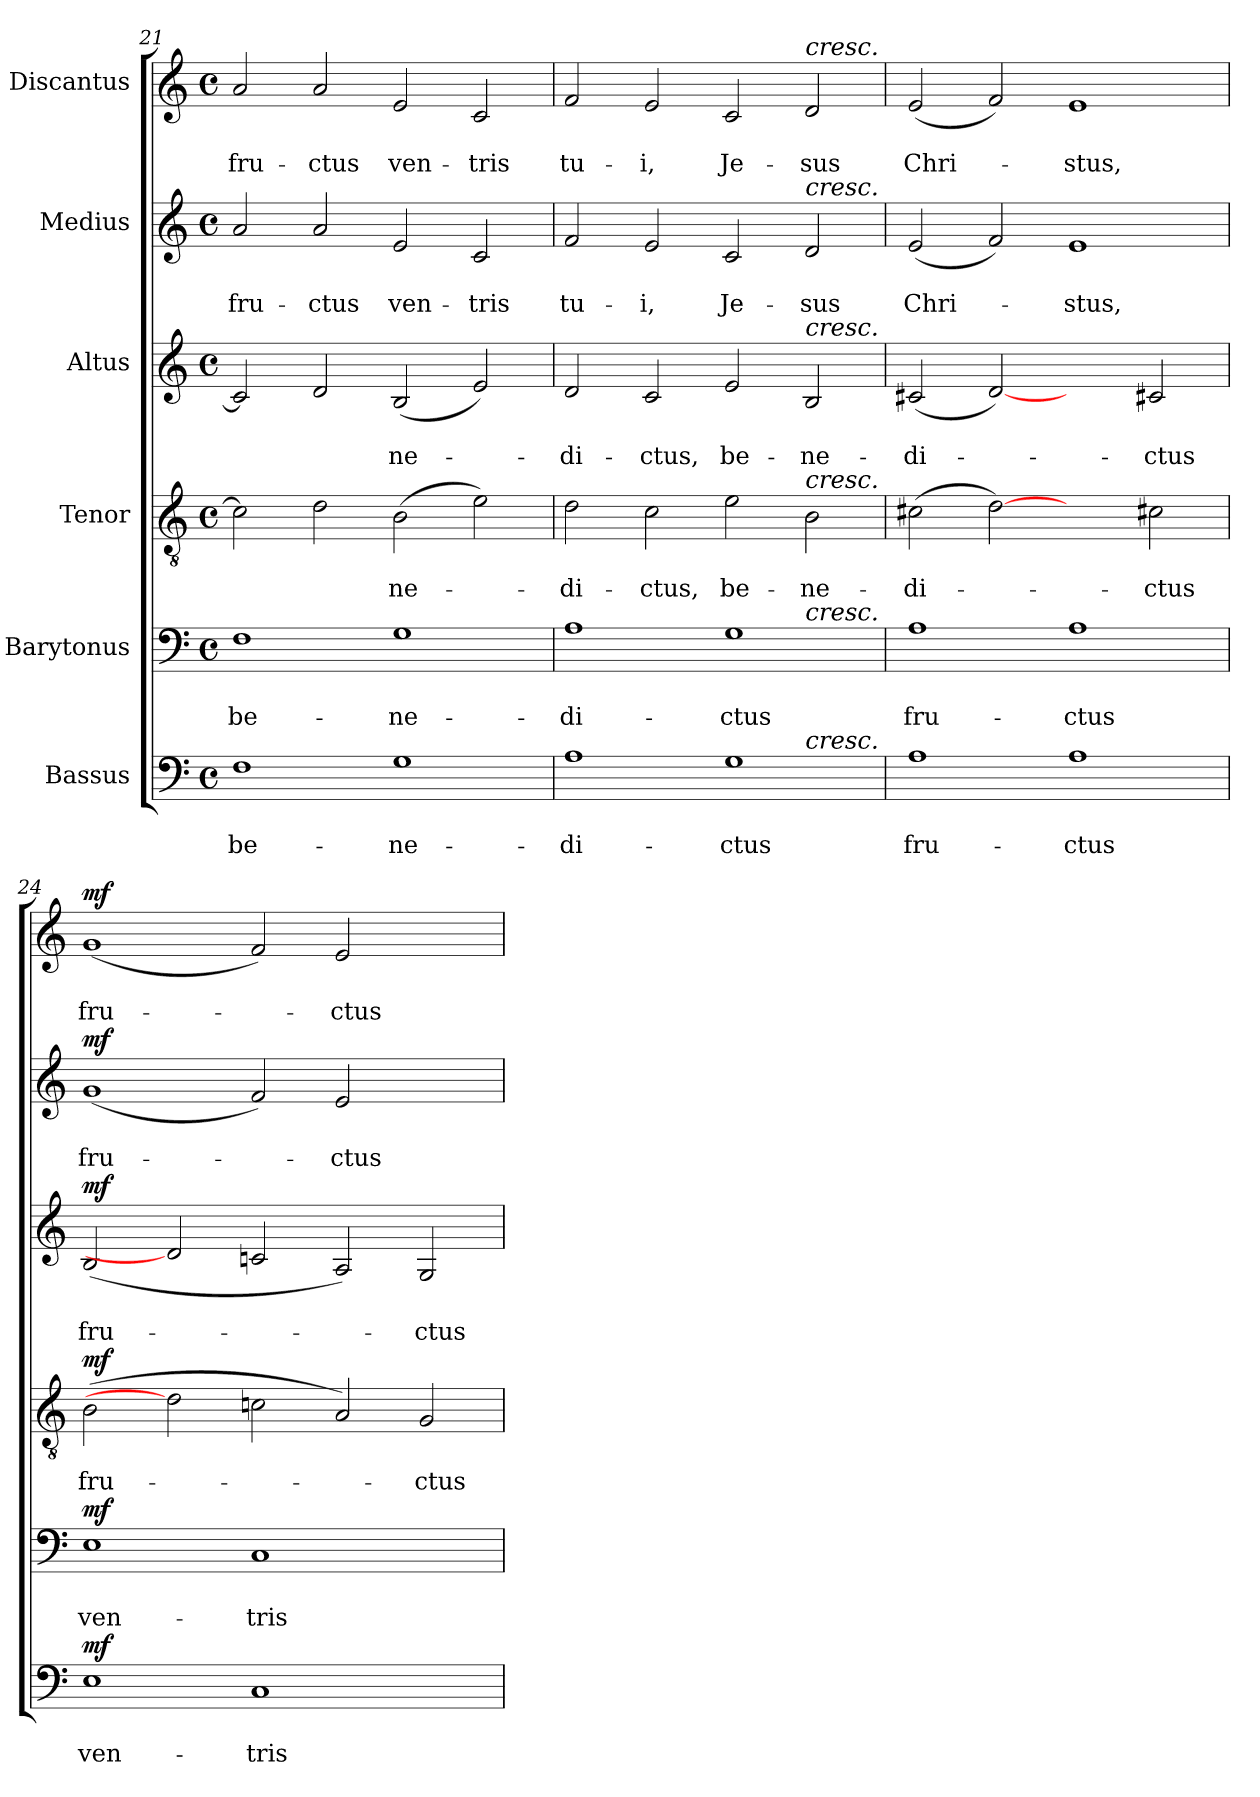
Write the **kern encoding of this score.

**kern	**text	**text	**dynam	**kern	**text	**text	**dynam	**kern	**text	**text	**dynam	**kern	**text	**text	**dynam	**kern	**text	**text	**dynam	**kern	**text	**text	**dynam
*part6	*part6	*part6	*part6	*part5	*part5	*part5	*part5	*part4	*part4	*part4	*part4	*part3	*part3	*part3	*part3	*part2	*part2	*part2	*part2	*part1	*part1	*part1	*part1
*staff6	*staff6	*staff6	*staff6	*staff5	*staff5	*staff5	*staff5	*staff4	*staff4	*staff4	*staff4	*staff3	*staff3	*staff3	*staff3	*staff2	*staff2	*staff2	*staff2	*staff1	*staff1	*staff1	*staff1
*I"Bassus	*	*	*	*I"Barytonus	*	*	*	*I"Tenor	*	*	*	*I"Altus	*	*	*	*I"Medius	*	*	*	*I"Discantus	*	*	*
*clefF4	*	*	*	*clefF4	*	*	*	*clefGv2	*	*	*	*clefG2	*	*	*	*clefG2	*	*	*	*clefG2	*	*	*
*k[]	*	*	*	*k[]	*	*	*	*k[]	*	*	*	*k[]	*	*	*	*k[]	*	*	*	*k[]	*	*	*
*C:	*	*	*	*C:	*	*	*	*C:	*	*	*	*C:	*	*	*	*C:	*	*	*	*C:	*	*	*
*M4/4	*	*	*	*M4/4	*	*	*	*M4/4	*	*	*	*M4/4	*	*	*	*M4/4	*	*	*	*M4/4	*	*	*
*met(c)	*	*	*	*met(c)	*	*	*	*met(c)	*	*	*	*met(c)	*	*	*	*met(c)	*	*	*	*met(c)	*	*	*
=21	=21	=21	=21	=21	=21	=21	=21	=21	=21	=21	=21	=21	=21	=21	=21	=21	=21	=21	=21	=21	=21	=21	=21
!	!	!LO:LY:b	!	!	!	!LO:LY:b	!	!	!	!	!	!	!	!	!	!	!	!LO:LY:b	!	!	!	!LO:LY:b	!
1F	.	be-	.	1F	.	be-	.	2c\]	.	.	.	2c/]	.	.	.	2a/	.	fru-	.	2a/	.	fru-	.
!	!	!	!	!	!	!	!	!	!	!	!	!	!	!	!	!	!	!LO:LY:b	!	!	!	!LO:LY:b	!
.	.	.	.	.	.	.	.	2d\	.	.	.	2d/	.	.	.	2a/	.	-ctus	.	2a/	.	-ctus	.
!	!	!LO:LY:b	!	!	!	!LO:LY:b	!	!	!	!LO:LY:b	!	!	!	!LO:LY:b	!	!	!	!LO:LY:b	!	!	!	!LO:LY:b	!
1G	.	-ne-	.	1G	.	-ne-	.	(>2B\	.	-ne-	.	(<2B/	.	-ne-	.	2e/	.	ven-	.	2e/	.	ven-	.
!	!	!	!	!	!	!	!	!	!	!	!	!	!	!	!	!	!	!LO:LY:b	!	!	!	!LO:LY:b	!
.	.	.	.	.	.	.	.	2e\)	.	.	.	2e/)	.	.	.	2c/	.	-tris	.	2c/	.	-tris	.
=22	=22	=22	=22	=22	=22	=22	=22	=22	=22	=22	=22	=22	=22	=22	=22	=22	=22	=22	=22	=22	=22	=22	=22
!	!	!LO:LY:b	!	!	!	!LO:LY:b	!	!	!	!LO:LY:b	!	!	!	!LO:LY:b	!	!	!	!LO:LY:b	!	!	!	!LO:LY:b	!
*^	*	*	*	*^	*	*	*	*	*	*	*	*	*	*	*	*	*	*	*	*	*	*	*
1A	1.ryy	.	-di-	.	1A	1.ryy	.	-di-	.	2d\	.	-di-	.	2d/	.	-di-	.	2f/	.	tu-	.	2f/	.	tu-	.
!	!	!	!	!	!	!	!	!	!	!	!	!LO:LY:b	!	!	!	!LO:LY:b	!	!	!	!LO:LY:b	!	!	!	!LO:LY:b	!
.	.	.	.	.	.	.	.	.	.	2c\	.	-ctus,	.	2c/	.	-ctus,	.	2e/	.	-i,	.	2e/	.	-i,	.
!	!	!	!LO:LY:b	!	!	!	!	!LO:LY:b	!	!	!	!LO:LY:b	!	!	!	!LO:LY:b	!	!	!	!LO:LY:b	!	!	!	!LO:LY:b	!
1G	.	.	-ctus	.	1G	.	.	-ctus	.	2e\	.	be-	.	2e/	.	be-	.	2c/	.	Je-	.	2c/	.	Je-	.
!	!	!	!	!	!	!	!	!	!	!	!	!	!	!	!	!	!	!	!	!	!	!LO:TX:a:i:t=cresc.	!	!	!
!	!	!	!	!	!	!	!	!	!	!	!	!	!	!	!	!	!	!LO:TX:a:i:t=cresc.	!	!	!	!	!	!	!
!	!	!	!	!	!	!	!	!	!	!	!	!	!	!LO:TX:a:i:t=cresc.	!	!	!	!	!	!	!	!	!	!	!
!	!	!	!	!	!	!	!	!	!	!LO:TX:a:i:t=cresc.	!	!	!	!	!	!	!	!	!	!	!	!	!	!	!
!	!	!	!	!	!	!LO:TX:a:i:t=cresc.	!	!	!	!	!	!	!	!	!	!	!	!	!	!	!	!	!	!	!
!	!LO:TX:a:i:t=cresc.	!	!	!	!	!	!	!	!	!	!	!	!	!	!	!	!	!	!	!	!	!	!	!	!
!	!	!	!	!	!	!	!	!	!	!	!	!LO:LY:b	!	!	!	!LO:LY:b	!	!	!	!LO:LY:b	!	!	!	!LO:LY:b	!
.	2ryy	.	.	.	.	2ryy	.	.	.	2B\	.	-ne-	.	2B/	.	-ne-	.	2d/	.	-sus	.	2d/	.	-sus	.
!!LO:LB:g=z
=23	=23	=23	=23	=23	=23	=23	=23	=23	=23	=23	=23	=23	=23	=23	=23	=23	=23	=23	=23	=23	=23	=23	=23	=23	=23
!	!	!	!LO:LY:b	!	!	!	!	!LO:LY:b	!	!	!	!LO:LY:b	!	!	!	!LO:LY:b	!	!	!	!LO:LY:b	!	!	!	!LO:LY:b	!
*v	*v	*	*	*	*	*	*	*	*	*	*	*	*	*	*	*	*	*	*	*	*	*	*	*	*
*	*	*	*	*v	*v	*	*	*	*	*	*	*	*	*	*	*	*	*	*	*	*	*	*	*
1A	.	fru-	.	1A	.	fru-	.	(>2c#X\	.	-di-	.	(<2c#X/	.	-di-	.	(<2e/	.	Chri-	.	(<2e/	.	Chri-	.
.	.	.	.	.	.	.	.	[2d)	.	.	.	[2d)	.	.	.	2f/)	.	.	.	2f/)	.	.	.
!	!	!LO:LY:b	!	!	!	!LO:LY:b	!	!	!	!	!	!	!	!	!	!	!	!LO:LY:b	!	!	!	!LO:LY:b	!
1A	.	-ctus	.	1A	.	-ctus	.	2ryy	.	.	.	2ryy	.	.	.	1e	.	-stus,	.	1e	.	-stus,	.
!	!	!	!	!	!	!	!	!	!	!LO:LY:b	!	!	!	!LO:LY:b	!	!	!	!	!	!	!	!	!
.	.	.	.	.	.	.	.	2c#X\	.	-ctus	.	2c#X/	.	-ctus	.	.	.	.	.	.	.	.	.
=24	=24	=24	=24	=24	=24	=24	=24	=24	=24	=24	=24	=24	=24	=24	=24	=24	=24	=24	=24	=24	=24	=24	=24
!	!	!LO:LY:b	!LO:DY:a	!	!	!LO:LY:b	!LO:DY:a	!	!	!LO:LY:b	!LO:DY:a	!	!	!LO:LY:b	!LO:DY:a	!	!	!LO:LY:b	!LO:DY:a	!	!	!LO:LY:b	!LO:DY:a
1E	.	ven-	mf	1E	.	ven-	mf	(>2B\	.	fru-	mf	(<2B/	.	fru-	mf	(<1g	.	fru-	mf	(<1g	.	fru-	mf
.	.	.	.	.	.	.	.	2d]	.	.	.	2d]	.	.	.	.	.	.	.	.	.	.	.
!	!	!LO:LY:b	!	!	!	!LO:LY:b	!	!	!	!	!	!	!	!	!	!	!	!	!	!	!	!	!
1C	.	-tris	.	1C	.	-tris	.	2cn\	.	.	.	2cn/	.	.	.	2f/)	.	.	.	2f/)	.	.	.
!	!	!	!	!	!	!	!	!	!	!	!	!	!	!	!	!	!	!LO:LY:b	!	!	!	!LO:LY:b	!
.	.	.	.	.	.	.	.	2A/)	.	.	.	2A/)	.	.	.	2e/	.	-ctus	.	2e/	.	-ctus	.
!	!	!	!	!	!	!	!	!	!	!LO:LY:b	!	!	!	!LO:LY:b	!	!	!	!	!	!	!	!	!
2ryy	.	.	.	2ryy	.	.	.	2G/	.	-ctus	.	2G/	.	-ctus	.	2ryy	.	.	.	2ryy	.	.	.
=	=	=	=	=	=	=	=	=	=	=	=	=	=	=	=	=	=	=	=	=	=	=	=
*-	*-	*-	*-	*-	*-	*-	*-	*-	*-	*-	*-	*-	*-	*-	*-	*-	*-	*-	*-	*-	*-	*-	*-
